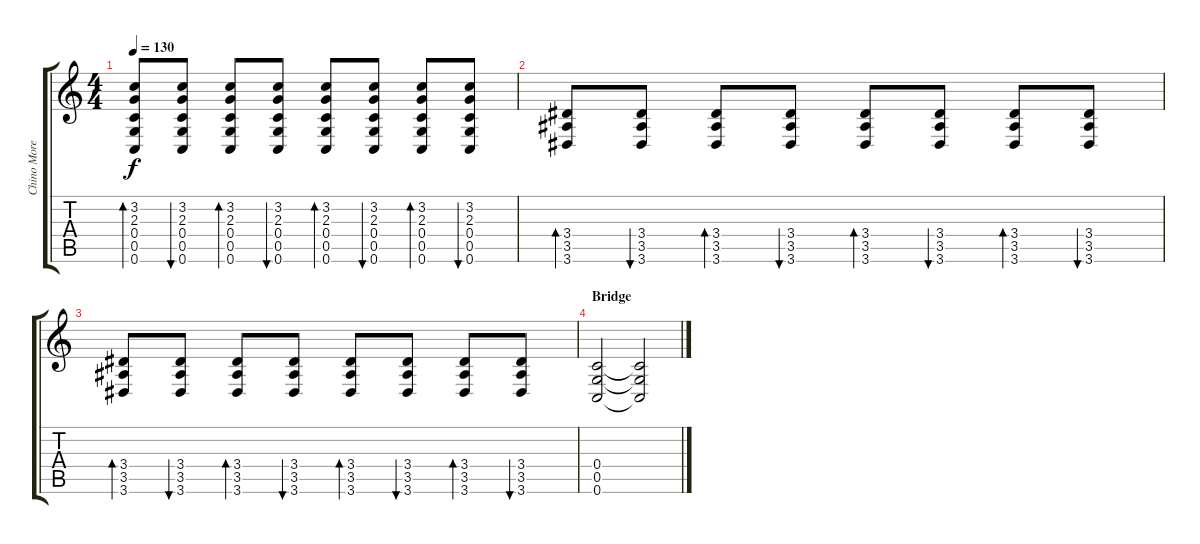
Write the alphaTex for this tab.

\track ("Chino Moreno" "Chino More") {instrument acousticguitarsteel}
\staff {score tabs}
\tuning (D4 A3 F3 C3 G2 C2) {hide}
\ts (4 4)
\tempo 130
\clef g2
\ks c
(3.2 2.3 0.4 0.5 0.6).8{bd 60 dy f} (3.2 2.3 0.4 0.5 0.6).8{bu 60} (3.2 2.3 0.4 0.5 0.6).8{bd 60} (3.2 2.3 0.4 0.5 0.6).8{bu 60} (3.2 2.3 0.4 0.5 0.6).8{bd 60} (3.2 2.3 0.4 0.5 0.6).8{bu 60} (3.2 2.3 0.4 0.5 0.6).8{bd 60} (3.2 2.3 0.4 0.5 0.6).8{bu 60} |
(3.4 3.5 3.6).8{bd 60} (3.4 3.5 3.6).8{bu 60} (3.4 3.5 3.6).8{bd 60} (3.4 3.5 3.6).8{bu 60} (3.4 3.5 3.6).8{bd 60} (3.4 3.5 3.6).8{bu 60} (3.4 3.5 3.6).8{bd 60} (3.4 3.5 3.6).8{bu 60} |
(3.4 3.5 3.6).8{bd 60} (3.4 3.5 3.6).8{bu 60} (3.4 3.5 3.6).8{bd 60} (3.4 3.5 3.6).8{bu 60} (3.4 3.5 3.6).8{bd 60} (3.4 3.5 3.6).8{bu 60} (3.4 3.5 3.6).8{bd 60} (3.4 3.5 3.6).8{bu 60} |
\section ("" "Bridge")
(0.4 0.5 0.6).2 (0.4{t} 0.5{t} 0.6{t}).2
